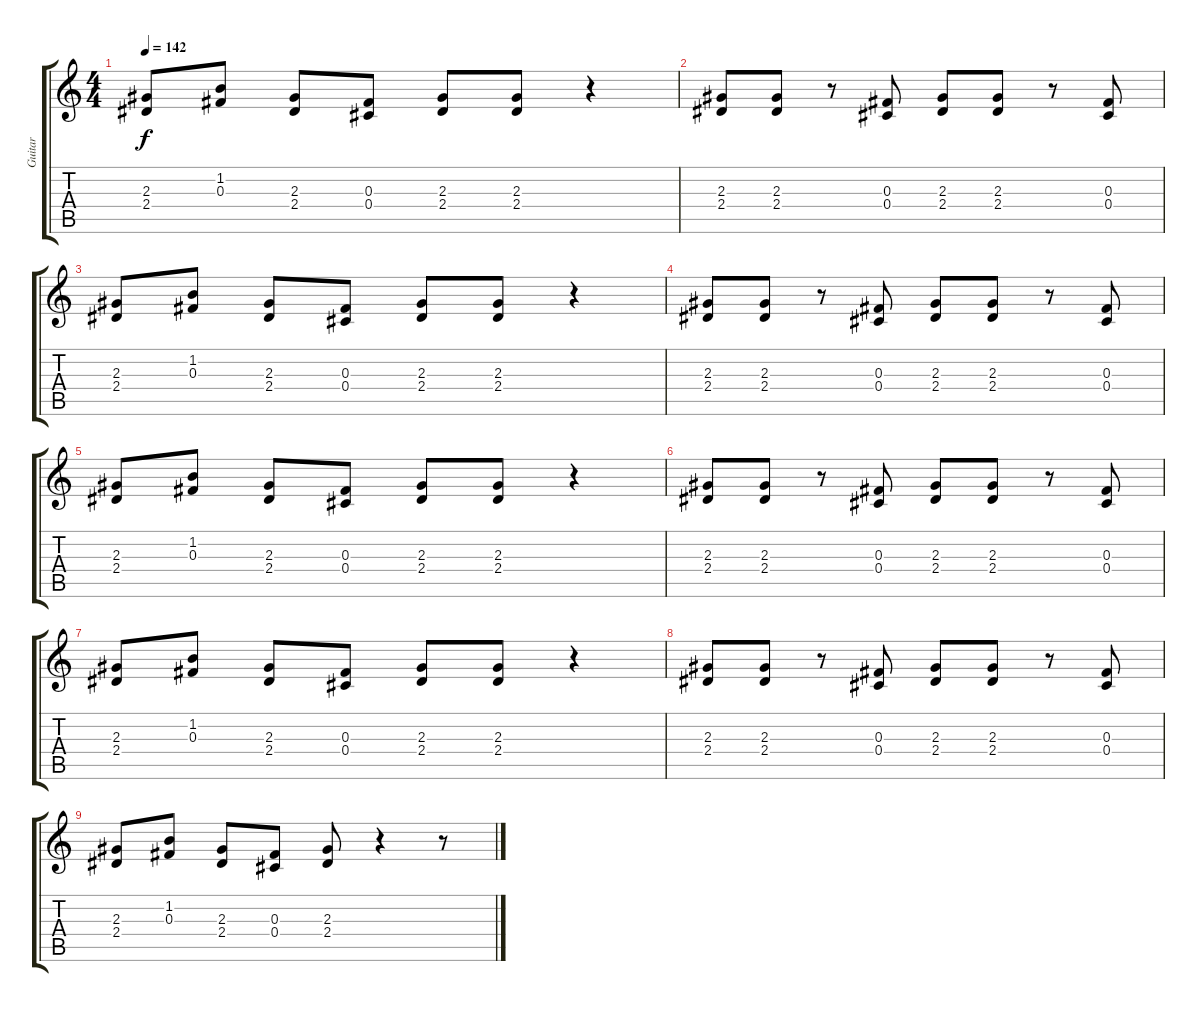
\track ("Guitar" "Guitar") {instrument overdrivenguitar}
\staff {score tabs}
\tuning (Eb4 Bb3 Gb3 Db3 Ab2 Eb2) {hide}
\ts (4 4)
\tempo 142
\clef g2
\ks c
(2.3 2.4).8{dy f} (1.2 0.3).8 (2.3 2.4).8 (0.3 0.4).8 (2.3 2.4).8 (2.3 2.4).8 r.4 |
(2.3 2.4).8 (2.3 2.4).8 r.8 (0.3 0.4).8 (2.3 2.4).8 (2.3 2.4).8 r.8 (0.3 0.4).8 |
(2.3 2.4).8 (1.2 0.3).8 (2.3 2.4).8 (0.3 0.4).8 (2.3 2.4).8 (2.3 2.4).8 r.4 |
(2.3 2.4).8 (2.3 2.4).8 r.8 (0.3 0.4).8 (2.3 2.4).8 (2.3 2.4).8 r.8 (0.3 0.4).8 |
(2.3 2.4).8 (1.2 0.3).8 (2.3 2.4).8 (0.3 0.4).8 (2.3 2.4).8 (2.3 2.4).8 r.4 |
(2.3 2.4).8 (2.3 2.4).8 r.8 (0.3 0.4).8 (2.3 2.4).8 (2.3 2.4).8 r.8 (0.3 0.4).8 |
(2.3 2.4).8 (1.2 0.3).8 (2.3 2.4).8 (0.3 0.4).8 (2.3 2.4).8 (2.3 2.4).8 r.4 |
(2.3 2.4).8 (2.3 2.4).8 r.8 (0.3 0.4).8 (2.3 2.4).8 (2.3 2.4).8 r.8 (0.3 0.4).8 |
(2.3 2.4).8 (1.2 0.3).8 (2.3 2.4).8 (0.3 0.4).8 (2.3 2.4).8 r.4 r.8
